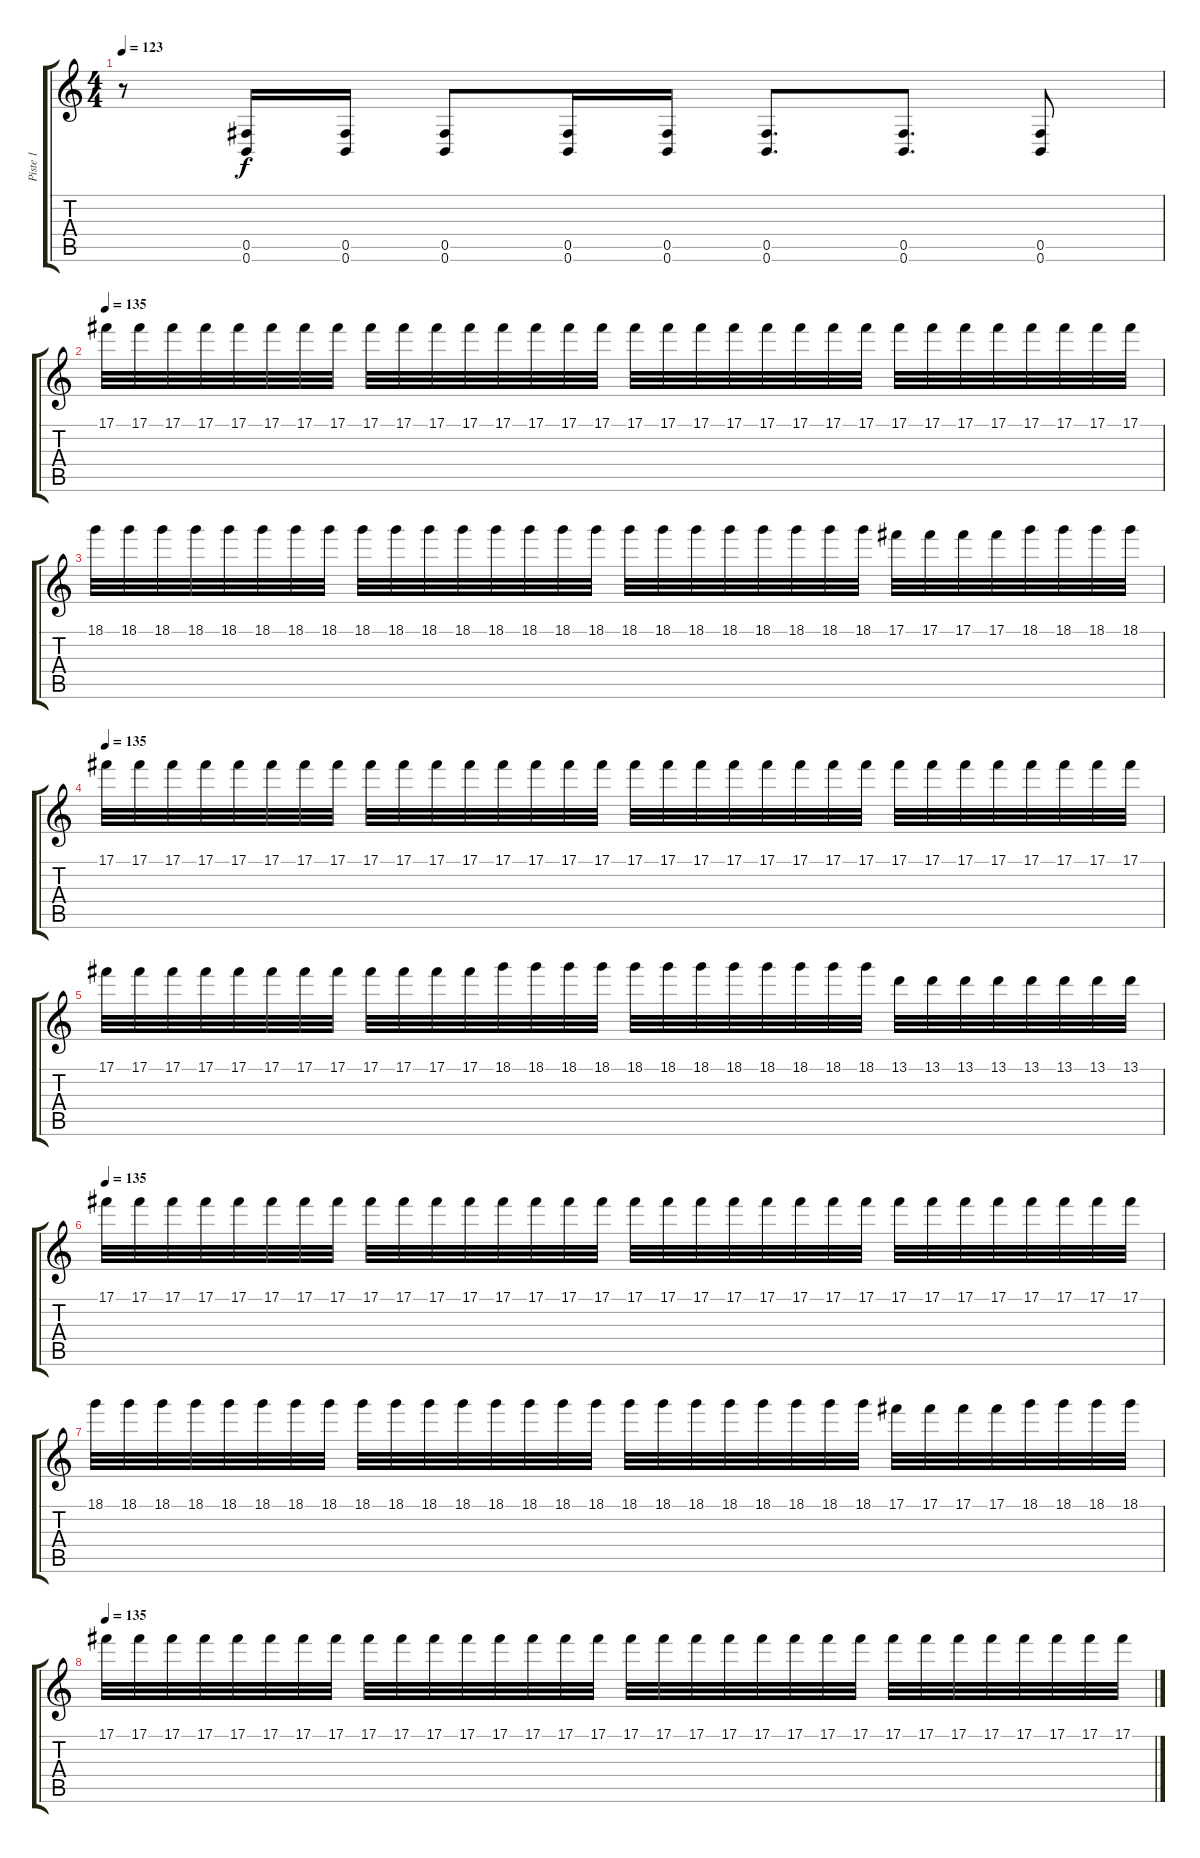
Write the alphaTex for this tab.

\track ("Piste 1" "Piste 1") {instrument distortionguitar}
\staff {score tabs}
\tuning (Db4 Ab3 E3 B2 Gb2 B1) {hide}
\ts (4 4)
\tempo 123
\clef g2
\ks c
r.8{dy f} (0.5 0.6).16 (0.5 0.6).16 (0.5 0.6).8 (0.5 0.6).16 (0.5 0.6).16 (0.5 0.6).8{d} (0.5 0.6).8{d} (0.5 0.6).8 |
\tempo 135
17.1.32 17.1.32 17.1.32 17.1.32 17.1.32 17.1.32 17.1.32 17.1.32 17.1.32 17.1.32 17.1.32 17.1.32 17.1.32 17.1.32 17.1.32 17.1.32 17.1.32 17.1.32 17.1.32 17.1.32 17.1.32 17.1.32 17.1.32 17.1.32 17.1.32 17.1.32 17.1.32 17.1.32 17.1.32 17.1.32 17.1.32 17.1.32 |
18.1.32 18.1.32 18.1.32 18.1.32 18.1.32 18.1.32 18.1.32 18.1.32 18.1.32 18.1.32 18.1.32 18.1.32 18.1.32 18.1.32 18.1.32 18.1.32 18.1.32 18.1.32 18.1.32 18.1.32 18.1.32 18.1.32 18.1.32 18.1.32 17.1.32 17.1.32 17.1.32 17.1.32 18.1.32 18.1.32 18.1.32 18.1.32 |
\tempo 135
17.1.32 17.1.32 17.1.32 17.1.32 17.1.32 17.1.32 17.1.32 17.1.32 17.1.32 17.1.32 17.1.32 17.1.32 17.1.32 17.1.32 17.1.32 17.1.32 17.1.32 17.1.32 17.1.32 17.1.32 17.1.32 17.1.32 17.1.32 17.1.32 17.1.32 17.1.32 17.1.32 17.1.32 17.1.32 17.1.32 17.1.32 17.1.32 |
17.1.32 17.1.32 17.1.32 17.1.32 17.1.32 17.1.32 17.1.32 17.1.32 17.1.32 17.1.32 17.1.32 17.1.32 18.1.32 18.1.32 18.1.32 18.1.32 18.1.32 18.1.32 18.1.32 18.1.32 18.1.32 18.1.32 18.1.32 18.1.32 13.1.32 13.1.32 13.1.32 13.1.32 13.1.32 13.1.32 13.1.32 13.1.32 |
\tempo 135
17.1.32 17.1.32 17.1.32 17.1.32 17.1.32 17.1.32 17.1.32 17.1.32 17.1.32 17.1.32 17.1.32 17.1.32 17.1.32 17.1.32 17.1.32 17.1.32 17.1.32 17.1.32 17.1.32 17.1.32 17.1.32 17.1.32 17.1.32 17.1.32 17.1.32 17.1.32 17.1.32 17.1.32 17.1.32 17.1.32 17.1.32 17.1.32 |
18.1.32 18.1.32 18.1.32 18.1.32 18.1.32 18.1.32 18.1.32 18.1.32 18.1.32 18.1.32 18.1.32 18.1.32 18.1.32 18.1.32 18.1.32 18.1.32 18.1.32 18.1.32 18.1.32 18.1.32 18.1.32 18.1.32 18.1.32 18.1.32 17.1.32 17.1.32 17.1.32 17.1.32 18.1.32 18.1.32 18.1.32 18.1.32 |
\tempo 135
17.1.32 17.1.32 17.1.32 17.1.32 17.1.32 17.1.32 17.1.32 17.1.32 17.1.32 17.1.32 17.1.32 17.1.32 17.1.32 17.1.32 17.1.32 17.1.32 17.1.32 17.1.32 17.1.32 17.1.32 17.1.32 17.1.32 17.1.32 17.1.32 17.1.32 17.1.32 17.1.32 17.1.32 17.1.32 17.1.32 17.1.32 17.1.32
